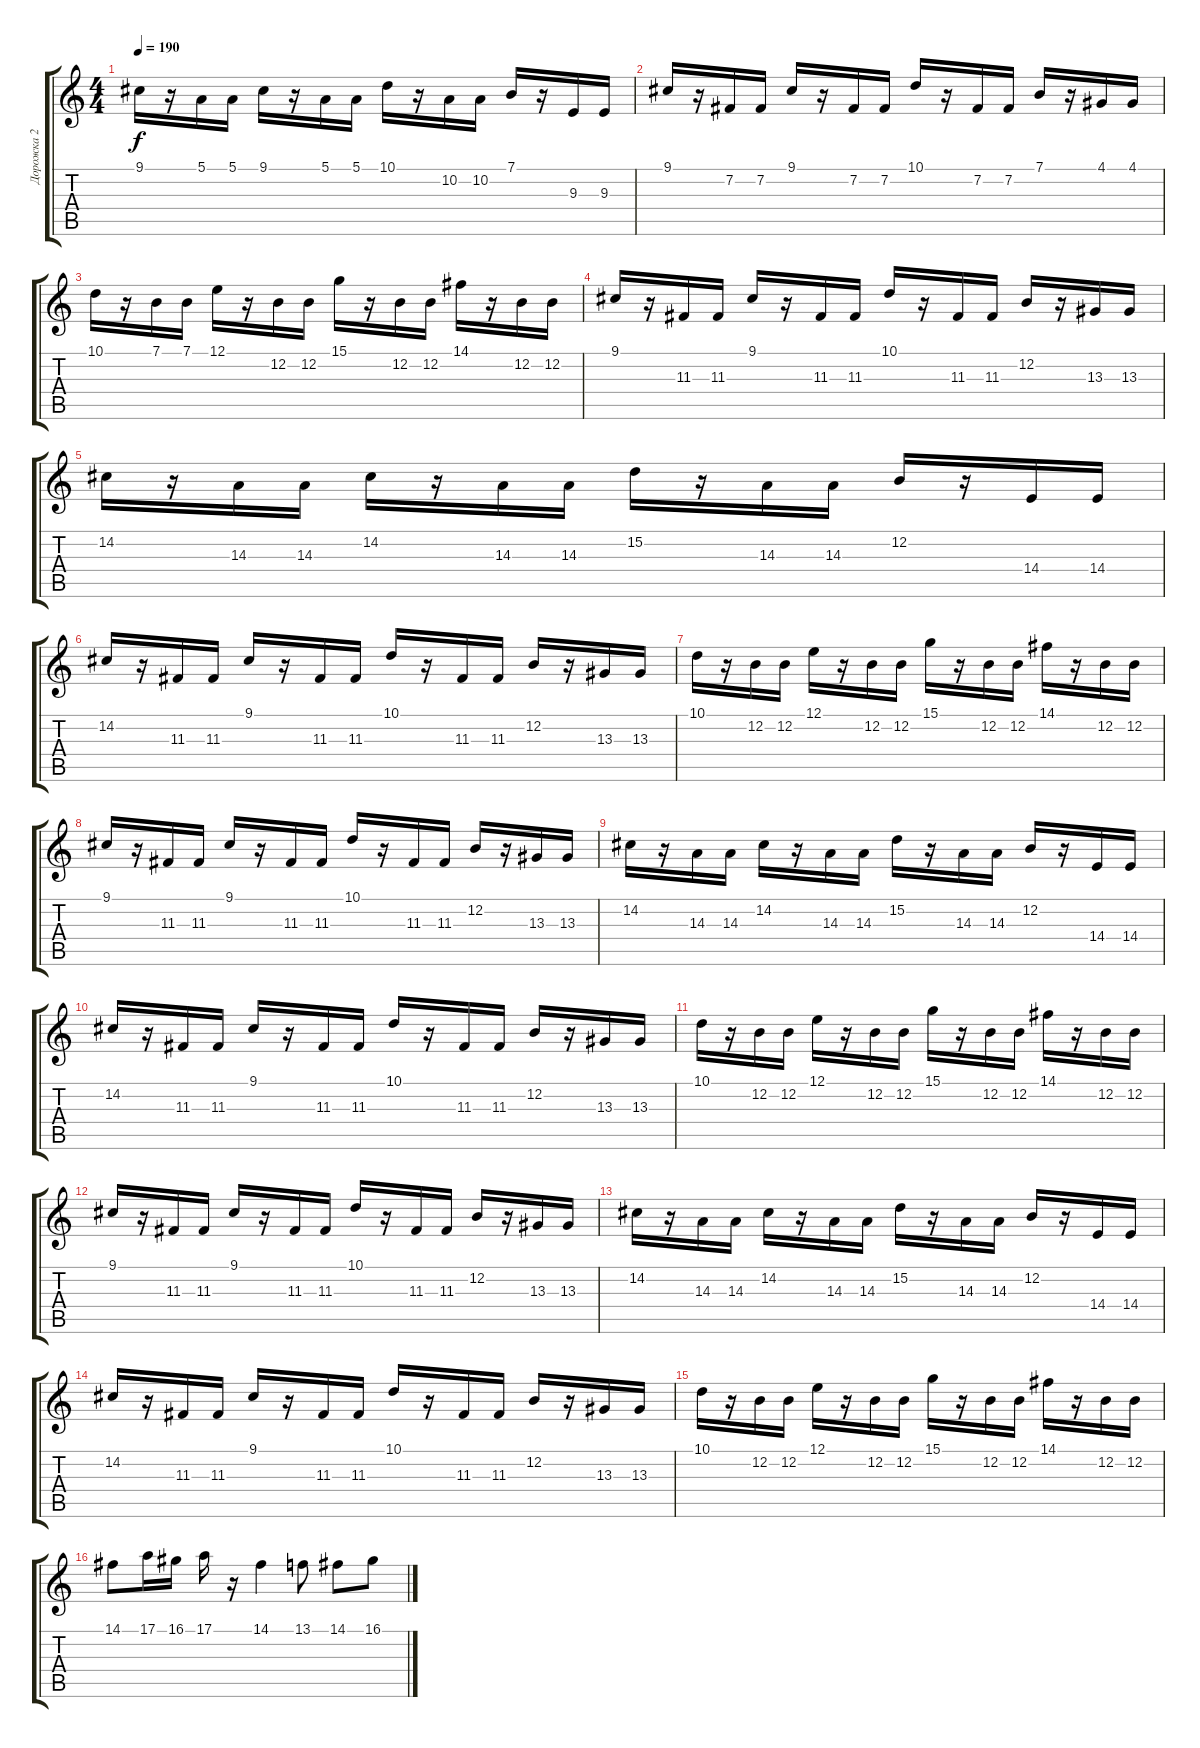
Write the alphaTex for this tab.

\track ("Дорожка 2" "Дорожка 2") {instrument stringensemble1}
\staff {score tabs}
\tuning (E4 B3 G3 D3 A2 E2) {hide}
\ts (4 4)
\tempo 190
\clef g2
\ks c
9.1.16{dy f} r.16 5.1.16 5.1.16 9.1.16 r.16 5.1.16 5.1.16 10.1.16 r.16 10.2.16 10.2.16 7.1.16 r.16 9.3.16 9.3.16 |
9.1.16 r.16 7.2.16 7.2.16 9.1.16 r.16 7.2.16 7.2.16 10.1.16 r.16 7.2.16 7.2.16 7.1.16 r.16 4.1.16 4.1.16 |
10.1.16 r.16 7.1.16 7.1.16 12.1.16 r.16 12.2.16 12.2.16 15.1.16 r.16 12.2.16 12.2.16 14.1.16 r.16 12.2.16 12.2.16 |
9.1.16 r.16 11.3.16 11.3.16 9.1.16 r.16 11.3.16 11.3.16 10.1.16 r.16 11.3.16 11.3.16 12.2.16 r.16 13.3.16 13.3.16 |
14.2.16 r.16 14.3.16 14.3.16 14.2.16 r.16 14.3.16 14.3.16 15.2.16 r.16 14.3.16 14.3.16 12.2.16 r.16 14.4.16 14.4.16 |
14.2.16 r.16 11.3.16 11.3.16 9.1.16 r.16 11.3.16 11.3.16 10.1.16 r.16 11.3.16 11.3.16 12.2.16 r.16 13.3.16 13.3.16 |
10.1.16 r.16 12.2.16 12.2.16 12.1.16 r.16 12.2.16 12.2.16 15.1.16 r.16 12.2.16 12.2.16 14.1.16 r.16 12.2.16 12.2.16 |
9.1.16 r.16 11.3.16 11.3.16 9.1.16 r.16 11.3.16 11.3.16 10.1.16 r.16 11.3.16 11.3.16 12.2.16 r.16 13.3.16 13.3.16 |
14.2.16 r.16 14.3.16 14.3.16 14.2.16 r.16 14.3.16 14.3.16 15.2.16 r.16 14.3.16 14.3.16 12.2.16 r.16 14.4.16 14.4.16 |
14.2.16 r.16 11.3.16 11.3.16 9.1.16 r.16 11.3.16 11.3.16 10.1.16 r.16 11.3.16 11.3.16 12.2.16 r.16 13.3.16 13.3.16 |
10.1.16 r.16 12.2.16 12.2.16 12.1.16 r.16 12.2.16 12.2.16 15.1.16 r.16 12.2.16 12.2.16 14.1.16 r.16 12.2.16 12.2.16 |
9.1.16 r.16 11.3.16 11.3.16 9.1.16 r.16 11.3.16 11.3.16 10.1.16 r.16 11.3.16 11.3.16 12.2.16 r.16 13.3.16 13.3.16 |
14.2.16 r.16 14.3.16 14.3.16 14.2.16 r.16 14.3.16 14.3.16 15.2.16 r.16 14.3.16 14.3.16 12.2.16 r.16 14.4.16 14.4.16 |
14.2.16 r.16 11.3.16 11.3.16 9.1.16 r.16 11.3.16 11.3.16 10.1.16 r.16 11.3.16 11.3.16 12.2.16 r.16 13.3.16 13.3.16 |
10.1.16 r.16 12.2.16 12.2.16 12.1.16 r.16 12.2.16 12.2.16 15.1.16 r.16 12.2.16 12.2.16 14.1.16 r.16 12.2.16 12.2.16 |
14.1.8{volume 15} 17.1.16 16.1.16 17.1.16 r.16 14.1.4 13.1.8 14.1.8 16.1.8
